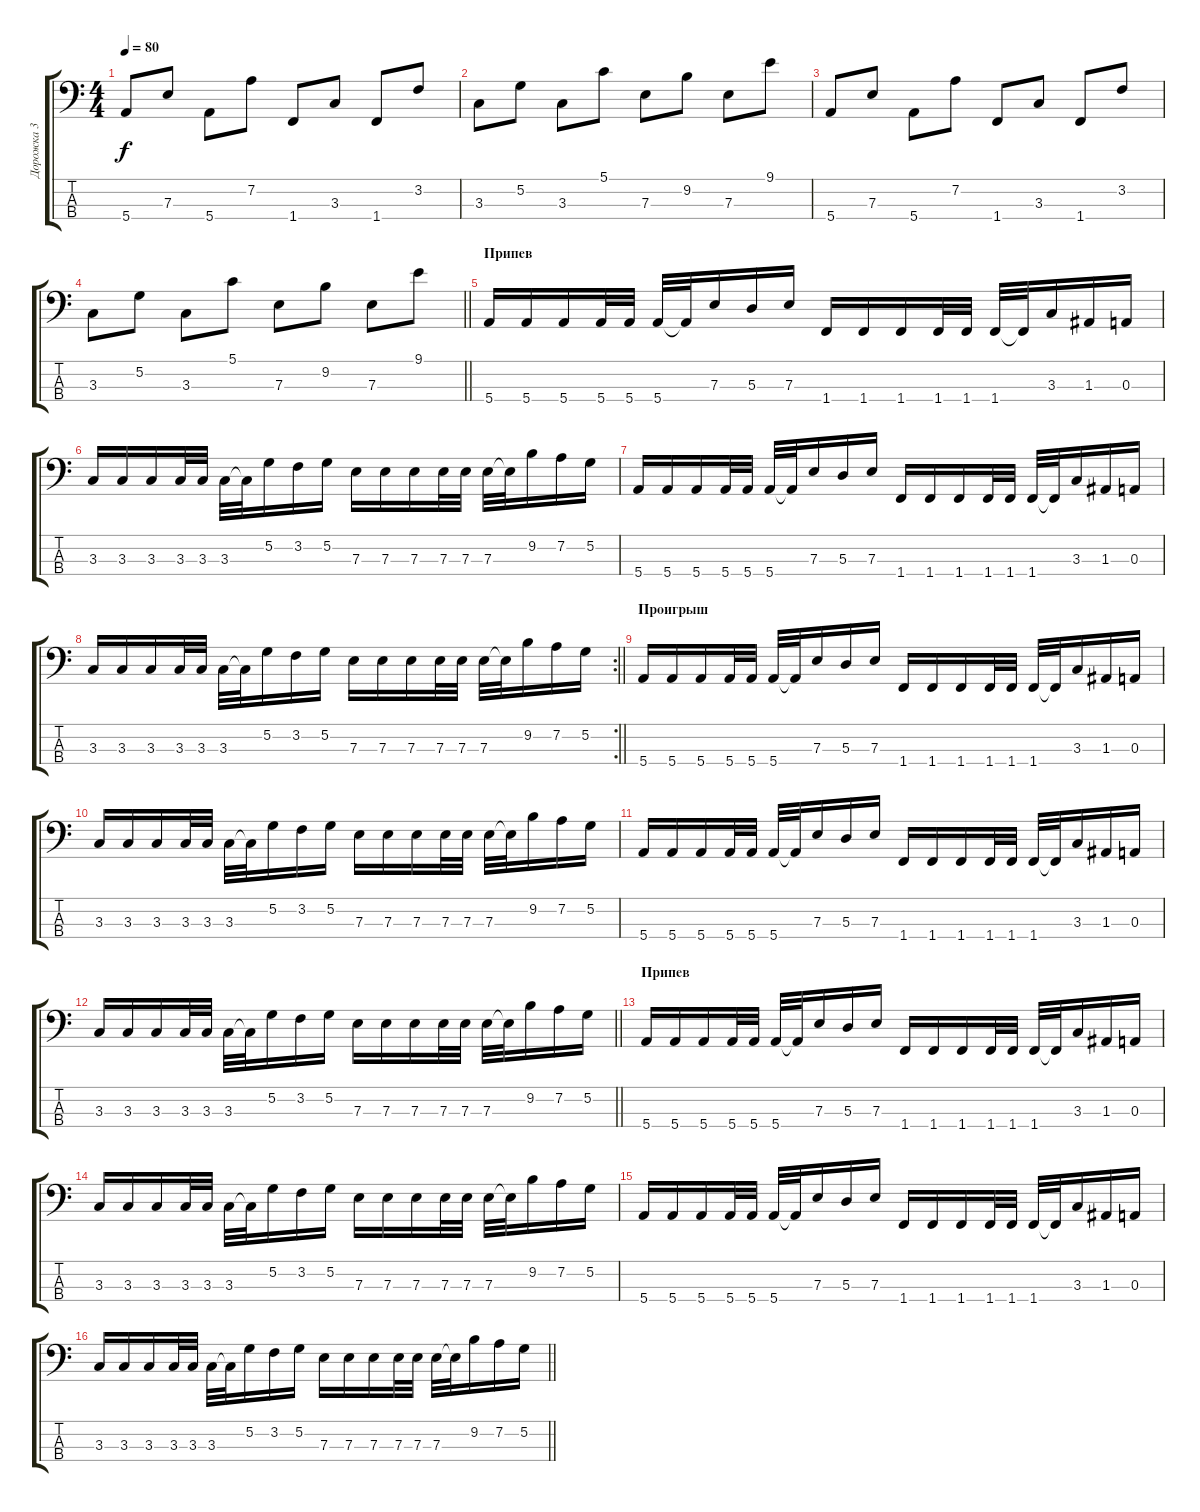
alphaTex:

\track ("Дорожка 3" "Дорожка 3") {instrument electricbasspick}
\staff {score tabs}
\tuning (G2 D2 A1 E1) {hide}
\ts (4 4)
\tempo 80
\clef f4
\ks c
5.4.8{dy f} 7.3.8 5.4.8 7.2.8 1.4.8 3.3.8 1.4.8 3.2.8 |
3.3.8 5.2.8 3.3.8 5.1.8 7.3.8 9.2.8 7.3.8 9.1.8 |
5.4.8 7.3.8 5.4.8 7.2.8 1.4.8 3.3.8 1.4.8 3.2.8 |
\barLineRight lightlight
3.3.8 5.2.8 3.3.8 5.1.8 7.3.8 9.2.8 7.3.8 9.1.8 |
\section ("" "Припев")
5.4.16 5.4.16 5.4.16 5.4.32 5.4.32 5.4.32 5.4{t}.32 7.3.16 5.3.16 7.3.16 1.4.16 1.4.16 1.4.16 1.4.32 1.4.32 1.4.32 1.4{t}.32 3.3.16 1.3.16 0.3.16 |
3.3.16 3.3.16 3.3.16 3.3.32 3.3.32 3.3.32 3.3{t}.32 5.2.16 3.2.16 5.2.16 7.3.16 7.3.16 7.3.16 7.3.32 7.3.32 7.3.32 7.3{t}.32 9.2.16 7.2.16 5.2.16 |
5.4.16 5.4.16 5.4.16 5.4.32 5.4.32 5.4.32 5.4{t}.32 7.3.16 5.3.16 7.3.16 1.4.16 1.4.16 1.4.16 1.4.32 1.4.32 1.4.32 1.4{t}.32 3.3.16 1.3.16 0.3.16 |
\rc 2
\barLineRight lightlight
3.3.16 3.3.16 3.3.16 3.3.32 3.3.32 3.3.32 3.3{t}.32 5.2.16 3.2.16 5.2.16 7.3.16 7.3.16 7.3.16 7.3.32 7.3.32 7.3.32 7.3{t}.32 9.2.16 7.2.16 5.2.16 |
\section ("" "Проигрыш")
5.4.16 5.4.16 5.4.16 5.4.32 5.4.32 5.4.32 5.4{t}.32 7.3.16 5.3.16 7.3.16 1.4.16 1.4.16 1.4.16 1.4.32 1.4.32 1.4.32 1.4{t}.32 3.3.16 1.3.16 0.3.16 |
3.3.16 3.3.16 3.3.16 3.3.32 3.3.32 3.3.32 3.3{t}.32 5.2.16 3.2.16 5.2.16 7.3.16 7.3.16 7.3.16 7.3.32 7.3.32 7.3.32 7.3{t}.32 9.2.16 7.2.16 5.2.16 |
5.4.16 5.4.16 5.4.16 5.4.32 5.4.32 5.4.32 5.4{t}.32 7.3.16 5.3.16 7.3.16 1.4.16 1.4.16 1.4.16 1.4.32 1.4.32 1.4.32 1.4{t}.32 3.3.16 1.3.16 0.3.16 |
\barLineRight lightlight
3.3.16 3.3.16 3.3.16 3.3.32 3.3.32 3.3.32 3.3{t}.32 5.2.16 3.2.16 5.2.16 7.3.16 7.3.16 7.3.16 7.3.32 7.3.32 7.3.32 7.3{t}.32 9.2.16 7.2.16 5.2.16 |
\section ("" "Припев")
5.4.16 5.4.16 5.4.16 5.4.32 5.4.32 5.4.32 5.4{t}.32 7.3.16 5.3.16 7.3.16 1.4.16 1.4.16 1.4.16 1.4.32 1.4.32 1.4.32 1.4{t}.32 3.3.16 1.3.16 0.3.16 |
3.3.16 3.3.16 3.3.16 3.3.32 3.3.32 3.3.32 3.3{t}.32 5.2.16 3.2.16 5.2.16 7.3.16 7.3.16 7.3.16 7.3.32 7.3.32 7.3.32 7.3{t}.32 9.2.16 7.2.16 5.2.16 |
5.4.16 5.4.16 5.4.16 5.4.32 5.4.32 5.4.32 5.4{t}.32 7.3.16 5.3.16 7.3.16 1.4.16 1.4.16 1.4.16 1.4.32 1.4.32 1.4.32 1.4{t}.32 3.3.16 1.3.16 0.3.16 |
\barLineRight lightlight
3.3.16 3.3.16 3.3.16 3.3.32 3.3.32 3.3.32 3.3{t}.32 5.2.16 3.2.16 5.2.16 7.3.16 7.3.16 7.3.16 7.3.32 7.3.32 7.3.32 7.3{t}.32 9.2.16 7.2.16 5.2.16
